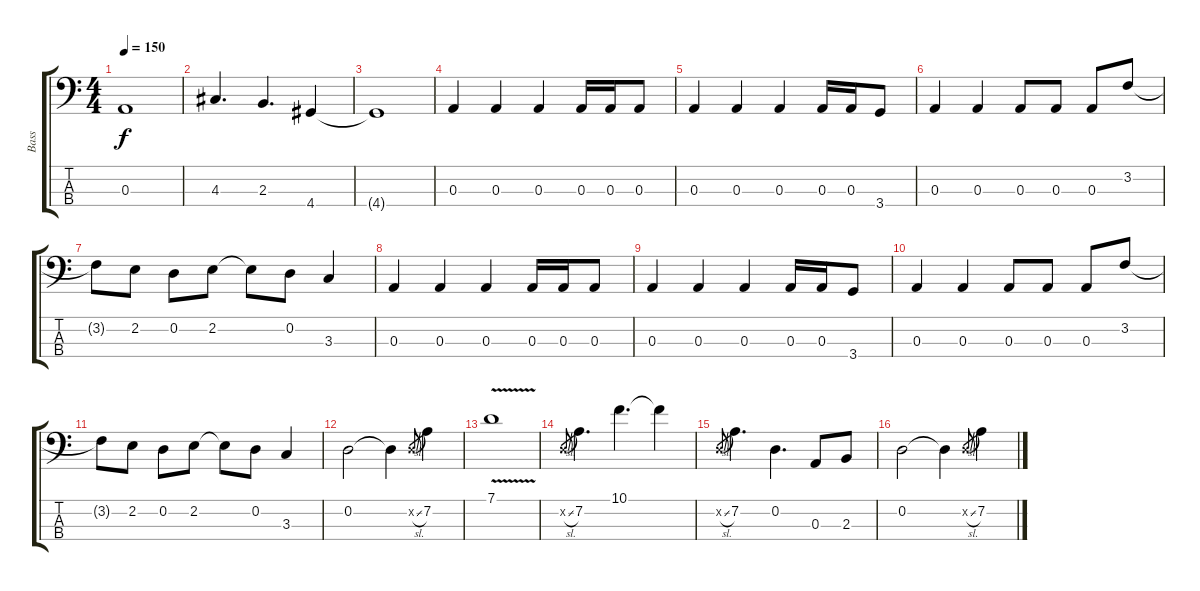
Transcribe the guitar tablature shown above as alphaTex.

\track ("Bass" "Bass") {instrument electricbassfinger}
\staff {score tabs}
\tuning (G2 D2 A1 E1) {hide}
\ts (4 4)
\tempo 150
\clef f4
\ks c
0.3{t}.1{dy f} |
4.3.4{d} 2.3.4{d} 4.4.4 |
4.4{t}.1 |
0.3.4 0.3.4 0.3.4 0.3.16 0.3.16 0.3.8 |
0.3.4 0.3.4 0.3.4 0.3.16 0.3.16 3.4.8 |
0.3.4 0.3.4 0.3.8 0.3.8 0.3.8 3.2.8 |
3.2{t}.8 2.2.8 0.2.8 2.2.8 2.2{t}.8 0.2.8 3.3.4 |
0.3.4 0.3.4 0.3.4 0.3.16 0.3.16 0.3.8 |
0.3.4 0.3.4 0.3.4 0.3.16 0.3.16 3.4.8 |
0.3.4 0.3.4 0.3.8 0.3.8 0.3.8 3.2.8 |
3.2{t}.8 2.2.8 0.2.8 2.2.8 2.2{t}.8 0.2.8 3.3.4 |
0.2.2 0.2{t}.4 0.2{sl x}.8{gr} 7.2.4 |
7.1{v}.1 |
0.2{sl x}.8{gr} 7.2.4{d} 10.1.4{d} 10.1{t}.4 |
0.2{sl x}.8{gr} 7.2.4{d} 0.2.4{d} 0.3.8 2.3.8 |
0.2.2 0.2{t}.4 0.2{sl x}.8{gr} 7.2.4
